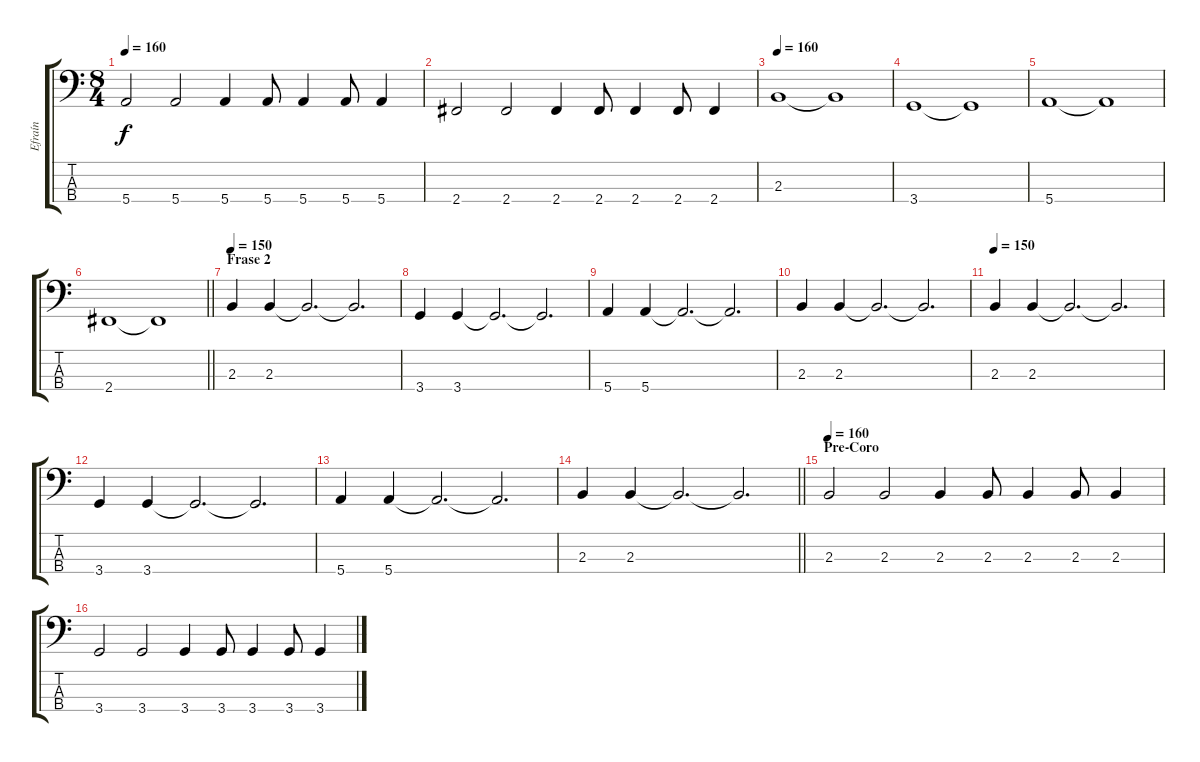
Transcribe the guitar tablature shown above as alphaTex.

\track ("Efraín" "Efraín") {instrument electricbasspick}
\staff {score tabs}
\tuning (G2 D2 A1 E1) {hide}
\ts (8 4)
\tempo 160
\clef f4
\ks c
5.4.2{dy f} 5.4.2 5.4.4 5.4.8 5.4.4 5.4.8 5.4.4 |
2.4.2 2.4.2 2.4.4 2.4.8 2.4.4 2.4.8 2.4.4 |
\tempo 160
2.3.1 2.3{t}.1 |
3.4.1 3.4{t}.1 |
5.4.1 5.4{t}.1 |
\barLineRight lightlight
2.4.1 2.4{t}.1 |
\section ("" "Frase 2")
\tempo 150
2.3.4 2.3.4 2.3{t}.2{d} 2.3{t}.2{d} |
3.4.4 3.4.4 3.4{t}.2{d} 3.4{t}.2{d} |
5.4.4 5.4.4 5.4{t}.2{d} 5.4{t}.2{d} |
2.3.4 2.3.4 2.3{t}.2{d} 2.3{t}.2{d} |
\tempo 150
2.3.4 2.3.4 2.3{t}.2{d} 2.3{t}.2{d} |
3.4.4 3.4.4 3.4{t}.2{d} 3.4{t}.2{d} |
5.4.4 5.4.4 5.4{t}.2{d} 5.4{t}.2{d} |
\barLineRight lightlight
2.3.4 2.3.4 2.3{t}.2{d} 2.3{t}.2{d} |
\section ("" "Pre-Coro")
\tempo 160
2.3.2 2.3.2 2.3.4 2.3.8 2.3.4 2.3.8 2.3.4 |
3.4.2 3.4.2 3.4.4 3.4.8 3.4.4 3.4.8 3.4.4
